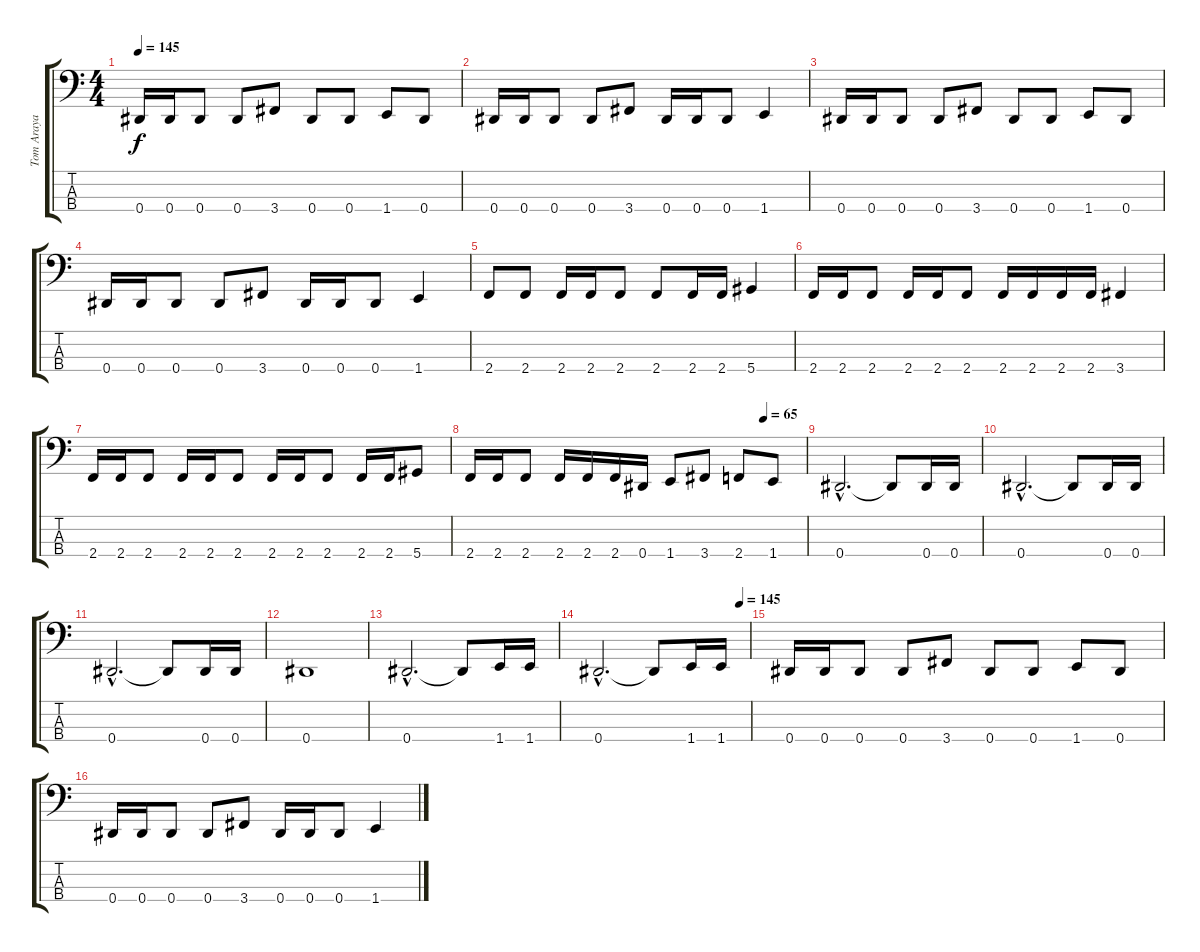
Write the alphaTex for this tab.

\track ("Tom Araya" "Tom Araya") {instrument electricbasspick}
\staff {score tabs}
\tuning (Gb2 Db2 Ab1 Eb1) {hide}
\ts (4 4)
\tempo 145
\clef f4
\ks c
0.4.16{dy f} 0.4.16 0.4.8 0.4.8 3.4.8 0.4.8 0.4.8 1.4.8 0.4.8 |
0.4.16 0.4.16 0.4.8 0.4.8 3.4.8 0.4.16 0.4.16 0.4.8 1.4.4 |
0.4.16 0.4.16 0.4.8 0.4.8 3.4.8 0.4.8 0.4.8 1.4.8 0.4.8 |
0.4.16 0.4.16 0.4.8 0.4.8 3.4.8 0.4.16 0.4.16 0.4.8 1.4.4 |
2.4.8 2.4.8 2.4.16 2.4.16 2.4.8 2.4.8 2.4.16 2.4.16 5.4.4 |
2.4.16 2.4.16 2.4.8 2.4.16 2.4.16 2.4.8 2.4.16 2.4.16 2.4.16 2.4.16 3.4.4 |
2.4.16 2.4.16 2.4.8 2.4.16 2.4.16 2.4.8 2.4.16 2.4.16 2.4.8 2.4.16 2.4.16 5.4.8 |
\tempo (65 0.875)
2.4.16 2.4.16 2.4.8 2.4.16 2.4.16 2.4.16 0.4.16 1.4.8 3.4.8 2.4.8 1.4.8 |
0.4{hac}.2{d} 0.4{t}.8 0.4.16 0.4.16 |
0.4{hac}.2{d} 0.4{t}.8 0.4.16 0.4.16 |
0.4{hac}.2{d} 0.4{t}.8 0.4.16 0.4.16 |
0.4.1 |
0.4{hac}.2{d} 0.4{t}.8 1.4.16 1.4.16 |
\tempo (145 0.9375)
0.4{hac}.2{d} 0.4{t}.8 1.4.16 1.4.16 |
0.4.16 0.4.16 0.4.8 0.4.8 3.4.8 0.4.8 0.4.8 1.4.8 0.4.8 |
0.4.16 0.4.16 0.4.8 0.4.8 3.4.8 0.4.16 0.4.16 0.4.8 1.4.4
